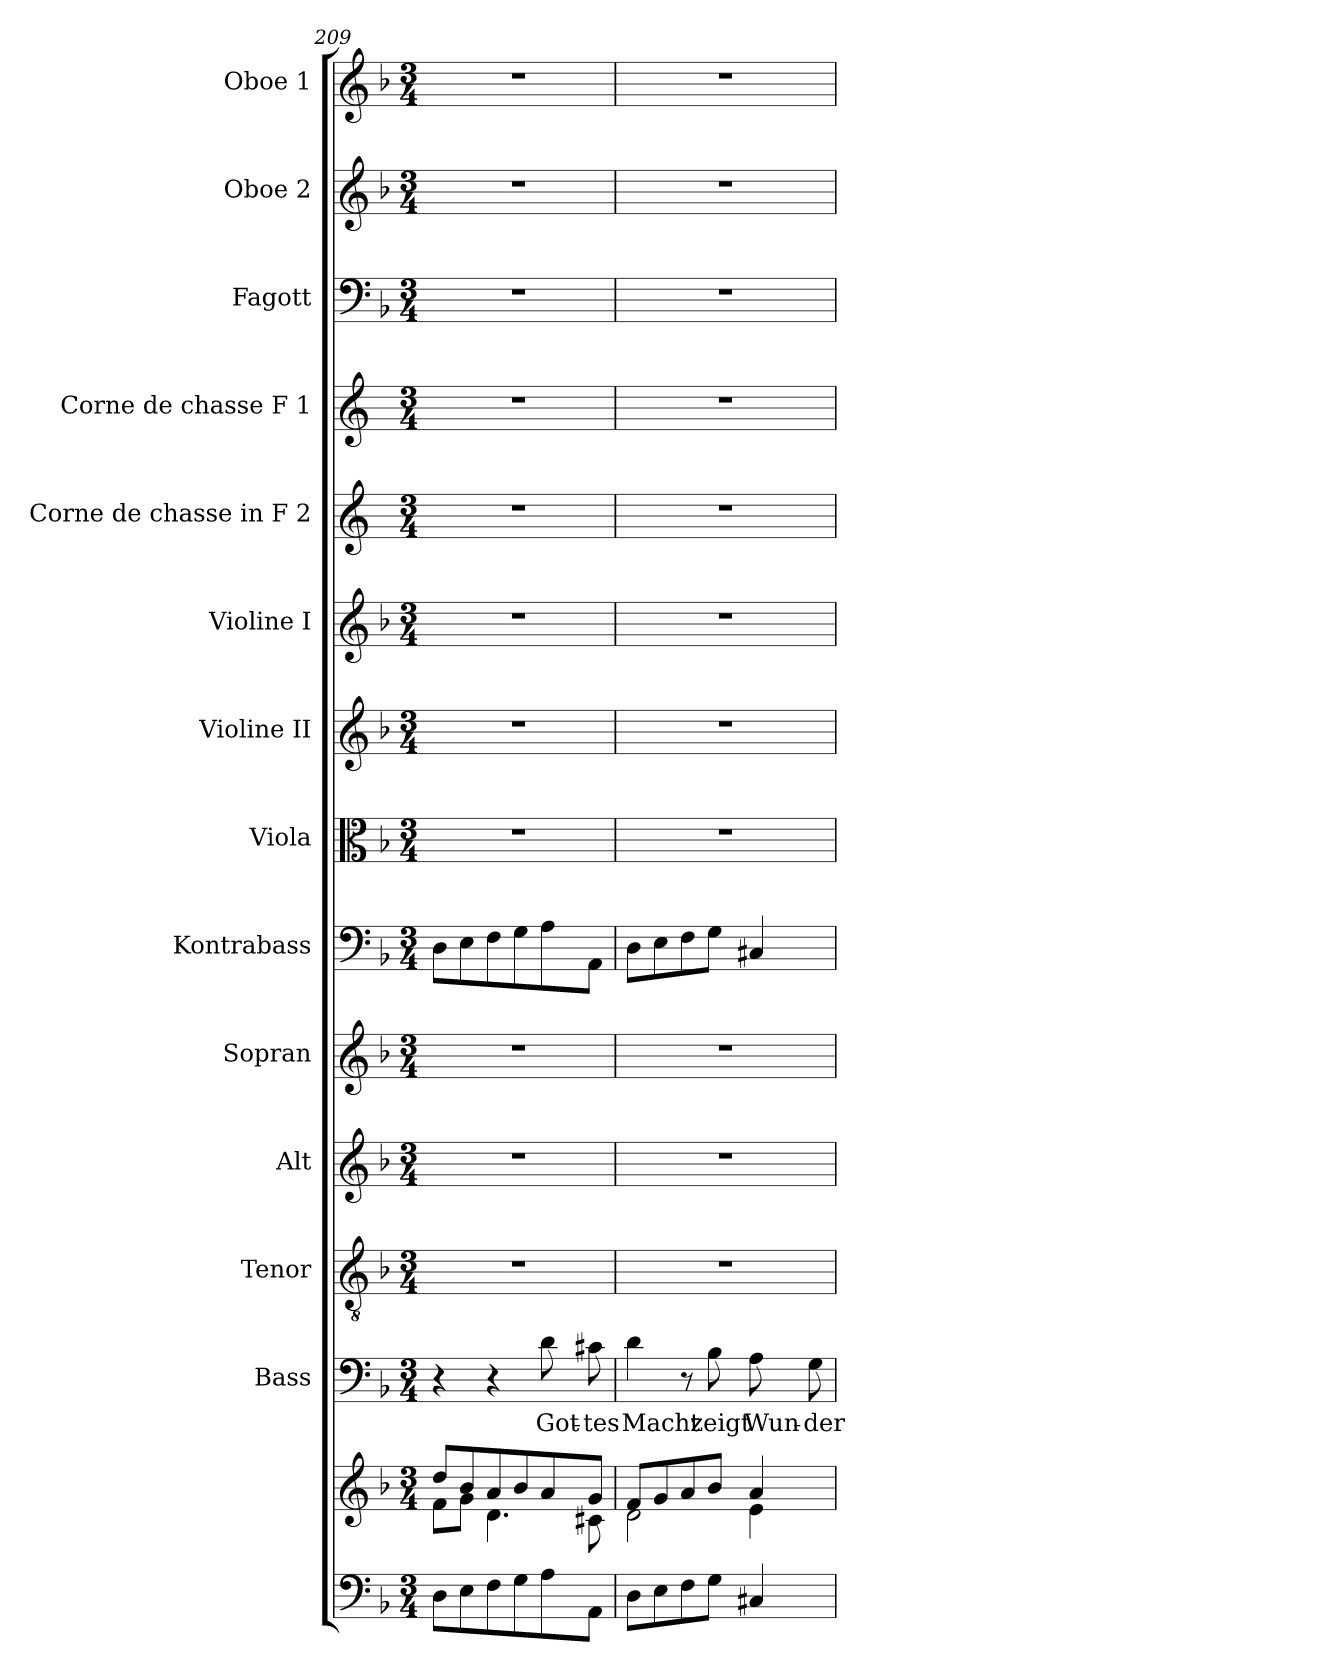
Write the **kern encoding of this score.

**kern	**kern	**kern	**text	**kern	**kern	**kern	**kern	**kern	**kern	**kern	**kern	**kern	**kern	**kern	**kern
*part14	*part14	*part13	*part13	*part12	*part11	*part10	*part9	*part8	*part7	*part6	*part5	*part4	*part3	*part2	*part1
*staff15	*staff14	*staff13	*staff13	*staff12	*staff11	*staff10	*staff9	*staff8	*staff7	*staff6	*staff5	*staff4	*staff3	*staff2	*staff1
*	*	*I"Bass	*	*I"Tenor	*I"Alt	*I"Sopran	*I"Kontrabass	*I"Viola	*I"Violine II	*I"Violine I	*I"Corne de chasse in F 2	*I"Corne de chasse F 1	*I"Fagott	*I"Oboe 2	*I"Oboe 1
*	*	*I'B.	*	*I'T.	*I'A.	*I'S.	*I'Kb.	*I'Vla.	*I'Vl. II	*I'Vl. I	*	*	*I'Fg.	*I'Ob. 2	*I'Ob. 1
*clefF4	*clefG2	*clefF4	*	*clefGv2	*clefG2	*clefG2	*clefF4	*clefC3	*clefG2	*clefG2	*clefG2	*clefG2	*clefF4	*clefG2	*clefG2
*	*	*	*	*	*	*	*ITrd7c12	*	*	*	*ITrd4c7	*ITrd4c7	*	*	*
*k[b-]	*k[b-]	*k[b-]	*	*k[b-]	*k[b-]	*k[b-]	*k[b-]	*k[b-]	*k[b-]	*k[b-]	*k[b-]	*k[b-]	*k[b-]	*k[b-]	*k[b-]
*F:	*F:	*F:	*	*F:	*F:	*F:	*F:	*F:	*F:	*F:	*F:	*F:	*F:	*F:	*F:
*M3/4	*M3/4	*M3/4	*	*M3/4	*M3/4	*M3/4	*M3/4	*M3/4	*M3/4	*M3/4	*M3/4	*M3/4	*M3/4	*M3/4	*M3/4
=209	=209	=209	=209	=209	=209	=209	=209	=209	=209	=209	=209	=209	=209	=209	=209
*	*^	*	*	*	*	*	*	*	*	*	*	*	*	*	*
8D\L	8dd/L	8f\L	4r	.	2.r	2.r	2.r	8DD\L	2.r	2.r	2.r	2.r	2.r	2.r	2.r	2.r
8E\	8b-/	8g\J	.	.	.	.	.	8EE\	.	.	.	.	.	.	.	.
8F\	8a/	4.d\	4r	.	.	.	.	8FF\	.	.	.	.	.	.	.	.
8G\	8b-/	.	.	.	.	.	.	8GG\	.	.	.	.	.	.	.	.
!	!	!	!	!LO:LY:b	!	!	!	!	!	!	!	!	!	!	!	!
8A\	8a/	.	8d\	Got-	.	.	.	8AA\	.	.	.	.	.	.	.	.
!	!	!	!	!LO:LY:b	!	!	!	!	!	!	!	!	!	!	!	!
8AA\J	8g/J	8c#X\	8c#X\	-tes	.	.	.	8AAA\J	.	.	.	.	.	.	.	.
=210	=210	=210	=210	=210	=210	=210	=210	=210	=210	=210	=210	=210	=210	=210	=210	=210
!	!	!	!	!LO:LY:b	!	!	!	!	!	!	!	!	!	!	!	!
8D\L	8f/L	2d\	4d\	Macht	2.r	2.r	2.r	8DD\L	2.r	2.r	2.r	2.r	2.r	2.r	2.r	2.r
8E\	8g/	.	.	.	.	.	.	8EE\	.	.	.	.	.	.	.	.
8F\	8a/	.	8r	.	.	.	.	8FF\	.	.	.	.	.	.	.	.
!	!	!	!	!LO:LY:b	!	!	!	!	!	!	!	!	!	!	!	!
8G\J	8b-/J	.	8B-\	zeigt	.	.	.	8GG\J	.	.	.	.	.	.	.	.
!	!	!	!	!LO:LY:b	!	!	!	!	!	!	!	!	!	!	!	!
4C#X/	4a/	4e\	8A\	Wun-	.	.	.	4CC#X/	.	.	.	.	.	.	.	.
!	!	!	!	!LO:LY:b	!	!	!	!	!	!	!	!	!	!	!	!
.	.	.	8G\	-der-	.	.	.	.	.	.	.	.	.	.	.	.
*	*v	*v	*	*	*	*	*	*	*	*	*	*	*	*	*	*
=	=	=	=	=	=	=	=	=	=	=	=	=	=	=	=
*-	*-	*-	*-	*-	*-	*-	*-	*-	*-	*-	*-	*-	*-	*-	*-
